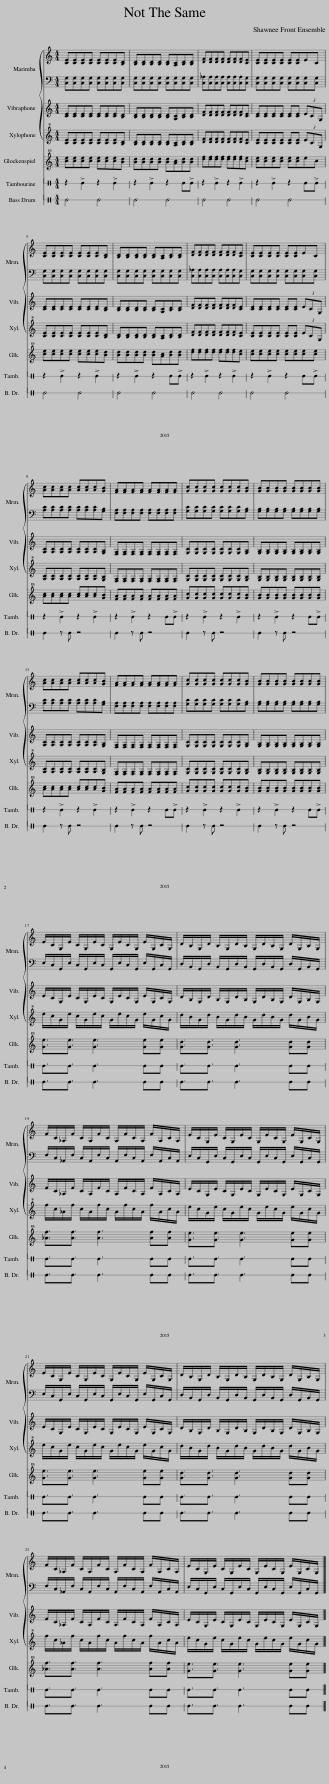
X:1
%%score { { 1 | 2 } 3 4 } 5 6 7
L:1/8
M:4/4
I:linebreak $
K:C
V:1 treble
V:2 bass
V:3 treble
V:4 treble transpose=12
V:5 treble transpose=24
V:6 perc stafflines=1
K:none
V:7 perc stafflines=1
K:none
V:1
 [CE][CE][CE][CE] [CE][CE][CE][B,D] | [B,D][B,D][B,D][B,D] [B,D][A,C][B,D][B,D] | [DF][DF][DF][DF] [DF][DF][DF][CE] | [CE][CE][CE][CE] [CE][CE]EC |$ [CE][CE][CE][CE] [CE][CE][CE][B,D] | %5
 [B,D][B,D][B,D][B,D] [B,D][A,C][B,D][B,D] | [DF][DF][DF][DF] [DF][DF][DF][CE] | [CE][CE][CE][CE] [CE][CE]EC |$ [Ac][Ac][Ac][Ac] [Ac][Ac][Ac][GB] | [FA][FA][FA][FA] [FA][FA][FA][FA] | %10
 [Gc][Gc][Gc][Gc] [Gc][Gc][Gc][GB] | [GB][GB][GB][GB] [GB][GB][GB][GB] |$ [Ac][Ac][Ac][Ac] [Ac][Ac][Ac][GB] | [FA][FA][FA][FA] [FA][FA][FA][FA] | [Gc][Gc][Gc][Gc] [Gc][Gc][Gc][GB] | %15
 [GB][GB][GB][GB] [GB][GB][GB][GB] |$ E/C/G,/E/ C/G,/E/C/ G,/E/C/G,/ E/G,/C/G,/ | D/B,/G,/D/ B,/G,/D/B,/ G,/D/B,/G,/ D/G,/B,/G,/ |$ F/C/_A,/F/ C/A,/F/C/ A,/F/C/A,/ F/A,/C/A,/ | E/C/G,/E/ C/G,/E/C/ G,/E/C/G,/ E/G,/C/G,/ |$ %20
 E/C/G,/E/ C/G,/E/C/ G,/E/C/G,/ E/G,/C/G,/ | D/B,/G,/D/ B,/G,/D/B,/ G,/D/B,/G,/ D/G,/B,/G,/ |$ F/C/_A,/F/ C/A,/F/C/ A,/F/C/A,/ F/A,/C/A,/ | E/C/G,/E/ C/G,/E/C/ G,/E/C/G,/ E/G,/C/G,/ |] %24
V:2
 [C,G,][C,G,][C,G,][C,G,] [C,G,][C,G,][C,G,][C,G,] | [C,G,][C,G,][C,G,][C,G,] [C,G,][C,G,][C,G,][C,G,] | [C,_A,][C,A,][C,A,][C,A,] [C,A,][C,A,][C,A,][C,G,] | [C,G,][C,G,][C,G,][C,G,] [C,G,][C,G,][C,G,][C,G,] |$ [C,G,][C,G,][C,G,][C,G,] [C,G,][C,G,][C,G,][C,G,] | %5
 [C,G,][C,G,][C,G,][C,G,] [C,G,][C,G,][C,G,][C,G,] | [C,_A,][C,A,][C,A,][C,A,] [C,A,][C,A,][C,A,][C,G,] | [C,G,][C,G,][C,G,][C,G,] [C,G,][C,G,][C,G,][C,G,] |$ [A,C][A,C][A,C][A,C] [A,C][A,C][A,C][G,B,] | [F,A,][F,A,][F,A,][F,A,] [F,A,][F,A,][F,A,][F,A,] | %10
 [G,C][G,C][G,C][G,C] [G,C][G,C][G,C][G,B,] | [G,B,][G,B,][G,B,][G,B,] [G,B,][G,B,][G,B,][G,B,] |$ [A,C][A,C][A,C][A,C] [A,C][A,C][A,C][G,B,] | [F,A,][F,A,][F,A,][F,A,] [F,A,][F,A,][F,A,][F,A,] | [G,C][G,C][G,C][G,C] [G,C][G,C][G,C][G,B,] | %15
 [G,B,][G,B,][G,B,][G,B,] [G,B,][G,B,][G,B,][G,B,] |$ E,/C,/G,,/E,/ C,/G,,/E,/C,/ G,,/E,/C,/G,,/ E,/G,,/C,/G,,/ | D,/B,,/G,,/D,/ B,,/G,,/D,/B,,/ G,,/D,/B,,/G,,/ D,/G,,/B,,/G,,/ |$ F,/C,/_A,,/F,/ C,/A,,/F,/C,/ A,,/F,/C,/A,,/ F,/A,,/C,/A,,/ | E,/C,/G,,/E,/ C,/G,,/E,/C,/ G,,/E,/C,/G,,/ E,/G,,/C,/G,,/ |$ %20
 E,/C,/G,,/E,/ C,/G,,/E,/C,/ G,,/E,/C,/G,,/ E,/G,,/C,/G,,/ | D,/B,,/G,,/D,/ B,,/G,,/D,/B,,/ G,,/D,/B,,/G,,/ D,/G,,/B,,/G,,/ |$ F,/C,/_A,,/F,/ C,/A,,/F,/C,/ A,,/F,/C,/A,,/ F,/A,,/C,/A,,/ | E,/C,/G,,/E,/ C,/G,,/E,/C,/ G,,/E,/C,/G,,/ E,/G,,/C,/G,,/ |] %24
V:3
 [CE][CE][CE][CE] [CE][CE][CE][B,D] | [B,D][B,D][B,D][B,D] [B,D][A,C][B,D][B,D] | [DF][DF][DF][DF] [DF][DF][DF][CE] | [CE][CE][CE][CE] [CE][CE] (3ECG, |$ [CE][CE][CE][CE] [CE][CE][CE][B,D] | %5
 [B,D][B,D][B,D][B,D] [B,D][A,C][B,D][B,D] | [DF][DF][DF][DF] [DF][DF][DF][CE] | [CE][CE][CE][CE] [CE][CE] (3ECG, |$ [A,C][A,C][A,C][A,C] [A,C][A,C][A,C][G,B,] | [F,A,][F,A,][F,A,][F,A,] [F,A,][F,A,][F,A,][F,A,] | %10
 [G,C][G,C][G,C][G,C] [G,C][G,C][G,C][G,B,] | [G,B,][G,B,][G,B,][G,B,] [G,B,][G,B,][G,B,][G,B,] |$ [A,C][A,C][A,C][A,C] [A,C][A,C][A,C][G,B,] | [F,A,][F,A,][F,A,][F,A,] [F,A,][F,A,][F,A,][F,A,] | [G,C][G,C][G,C][G,C] [G,C][G,C][G,C][G,B,] | %15
 [G,B,][G,B,][G,B,][G,B,] [G,B,][G,B,][G,B,][G,B,] |$ E/C/G,/E/ C/G,/E/C/ G,/E/C/G,/ E/G,/C/G,/ | D/B,/G,/D/ B,/G,/D/B,/ G,/D/B,/G,/ D/G,/B,/G,/ |$ F/C/_A,/F/ C/A,/F/C/ A,/F/C/A,/ F/A,/C/A,/ | E/C/G,/E/ C/G,/E/C/ G,/E/C/G,/ E/G,/C/G,/ |$ %20
 E/C/G,/E/ C/G,/E/C/ G,/E/C/G,/ E/G,/C/G,/ | D/B,/G,/D/ B,/G,/D/B,/ G,/D/B,/G,/ D/G,/B,/G,/ |$ F/C/_A,/F/ C/A,/F/C/ A,/F/C/A,/ F/A,/C/A,/ | E/C/G,/E/ C/G,/E/C/ G,/E/C/G,/ E/G,/C/G,/ |] %24
V:4
 [CE][CE][CE][CE] [CE][CE][CE][B,D] | [B,D][B,D][B,D][B,D] [B,D][A,C][B,D][B,D] | [DF][DF][DF][DF] [DF][DF][DF][CE] | [CE][CE][CE][CE] [CE][CE] (3ECG, |$ [CE][CE][CE][CE] [CE][CE][CE][B,D] | %5
 [B,D][B,D][B,D][B,D] [B,D][A,C][B,D][B,D] | [DF][DF][DF][DF] [DF][DF][DF][CE] | [CE][CE][CE][CE] [CE][CE] (3ECG, |$ [A,C][A,C][A,C][A,C] [A,C][A,C][A,C][G,B,] | [F,A,][F,A,][F,A,][F,A,] [F,A,][F,A,][F,A,][F,A,] | %10
 [G,C][G,C][G,C][G,C] [G,C][G,C][G,C][G,B,] | [G,B,][G,B,][G,B,][G,B,] [G,B,][G,B,][G,B,][G,B,] |$ [A,C][A,C][A,C][A,C] [A,C][A,C][A,C][G,B,] | [F,A,][F,A,][F,A,][F,A,] [F,A,][F,A,][F,A,][F,A,] | [G,C][G,C][G,C][G,C] [G,C][G,C][G,C][G,B,] | %15
 [G,B,][G,B,][G,B,][G,B,] [G,B,][G,B,][G,B,][G,B,] |$ e/c/G/e/ c/G/e/c/ G/e/c/G/ e/G/c/G/ | d/B/G/d/ B/G/d/B/ G/d/B/G/ d/G/B/G/ |$ f/c/_A/f/ c/A/f/c/ A/f/c/A/ f/A/c/A/ | e/c/G/e/ c/G/e/c/ G/e/c/G/ e/G/c/G/ |$ %20
 e/c/G/e/ c/G/e/c/ G/e/c/G/ e/G/c/G/ | d/B/G/d/ B/G/d/B/ G/d/B/G/ d/G/B/G/ |$ f/c/_A/f/ c/A/f/c/ A/f/c/A/ f/A/c/A/ | e/c/G/e/ c/G/e/c/ G/e/c/G/ e/G/c/G/ |] %24
V:5
 [ce][ce][ce][ce] [ce][ce][ce][Bd] | [Bd][Bd][Bd][Bd] [Bd][Ac][Bd][Bd] | [df][df][df][df] [df][df][df][ce] | [ce][ce][ce][ce] [ce][ce]e^B |$ [ce][ce][ce][ce] [ce][ce][ce][Bd] | %5
 [Bd][Bd][Bd][Bd] [Bd][Ac][Bd][Bd] | [df][df][df][df] [df][df][df][ce] | [ce][ce][ce][ce] [ce][ce][ce][ce] |$ [Ac][Ac][Ac][Ac] [Ac][Ac][Ac][GB] | [FA][FA][FA][FA] [FA][FA][FA][FA] | %10
 [Gc][Gc][Gc][Gc] [Gc][Gc][Gc][GB] | [GB][GB][GB][GB] [GB][GB][GB][GB] |$ [Ac][Ac][Ac][Ac] [Ac][Ac][Ac][GB] | [FA][FA][FA][FA] [FA][FA][FA][FA] | [Gc][Gc][Gc][Gc] [Gc][Gc][Gc][GB] | %15
 [GB][GB][GB][GB] [GB][GB][GB][GB] |$ [Ge]3/2[Ge]3/2 [Ge]3 [Ge][Ge] | [Gd]3/2[Gd]3/2 [Gd]3 [Gd][Gd] |$ [_Af]3/2[Af]3/2 [Af]3 [Af][Af] | [Ge]3/2[Ge]3/2 [Ge]3 [Ge][Ge] |$ %20
 [Ge]3/2[Ge]3/2 [Ge]3 [Ge][Ge] | [Gd]3/2[Gd]3/2 [Gd]3 [Gd][Gd] |$ [_Af]3/2[Af]3/2 [Af]3 [Af][Af] | [Ge]3/2[Ge]3/2 [Ge]3 [Ge][Ge] |] %24
V:6
 z2 !>!E2 z2 !>!E2 | z2 !>!E2 z2 E!>!E | z2 !>!E2 z2 !>!E2 | z2 !>!E2 z2 E!>!E |$ z2 !>!E2 z2 !>!E2 | %5
 z2 !>!E2 z2 E!>!E | z2 !>!E2 z2 !>!E2 | z2 !>!E2 z2 E!>!E |$ z2 !>!E2 z2 !>!E2 | z2 !>!E2 z2 E!>!E | %10
 z2 !>!E2 z2 !>!E2 | z2 !>!E2 z2 E!>!E |$ z2 !>!E2 z2 !>!E2 | z2 !>!E2 z2 E!>!E | z2 !>!E2 z2 !>!E2 | %15
 z2 !>!E2 z2 E!>!E |$ E3/2E3/2 E3 EE | E3/2E3/2 E3 EE |$ E3/2E3/2 E3 EE | E3/2E3/2 E3 EE |$ %20
 E3/2E3/2 E3 EE | E3/2E3/2 E3 EE |$ E3/2E3/2 E3 EE | E3/2E3/2 E3 EE |] %24
V:7
 E4 E4 | E4 E4 | E4 E4 | E4 E4 |$ E4 E4 | %5
 E4 E4 | E4 E4 | E4 E4 |$ E2 z E z4 | E2 z E z4 | %10
 E2 z E z4 | E2 z E z4 |$ E2 z E z4 | E2 z E z4 | E2 z E z4 | %15
 E2 z E z4 |$ E3/2E3/2 E3 EE | E3/2E3/2 E3 EE |$ E3/2E3/2 E3 EE | E3/2E3/2 E3 EE |$ %20
 E3/2E3/2 E3 EE | E3/2E3/2 E3 EE |$ E3/2E3/2 E3 EE | E3/2E3/2 E3 EE |] %24
